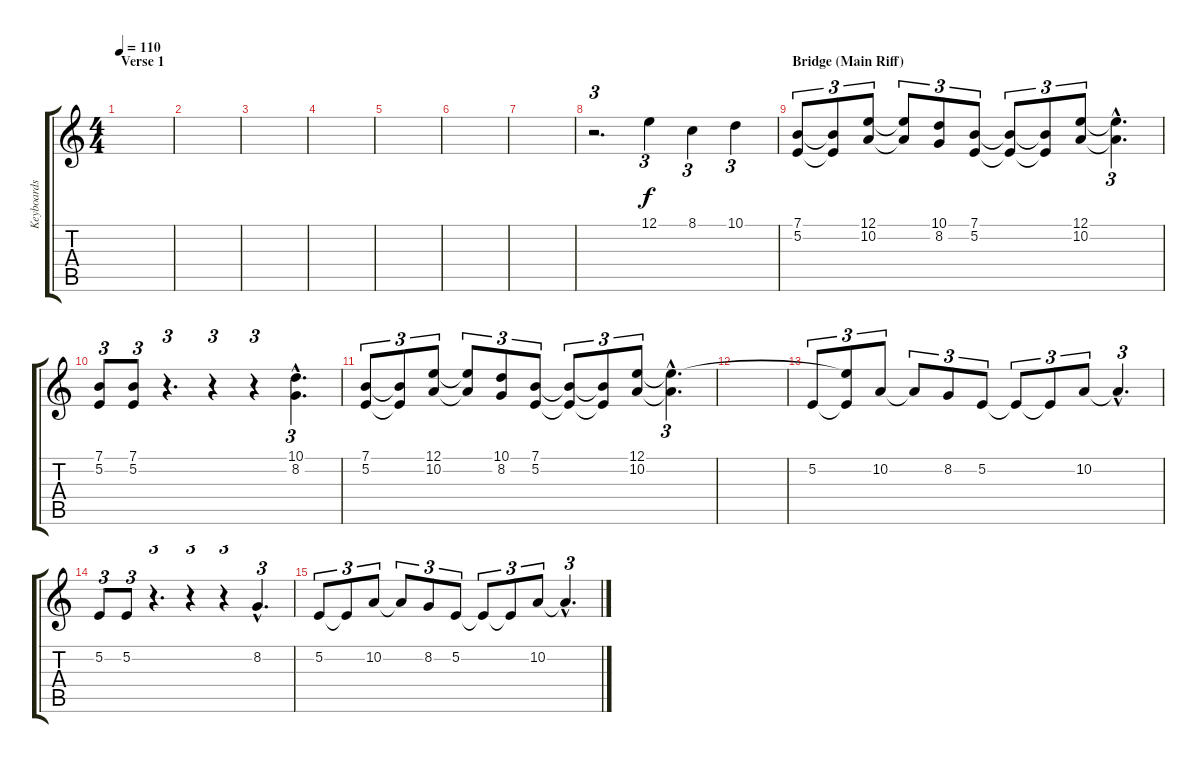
\track ("Keyboards" "Keyboards") {instrument stringensemble1}
\staff {score tabs}
\tuning (E4 B3 G3 D3 A2 E2) {hide}
\ts (4 4)
\section ("" "Verse 1")
\tempo 110
\clef g2
\ks c
|
|
|
|
|
|
|
r.2{d tu (3 2) instrument stringensemble1} 12.1.4{tu (3 2)} 8.1.4{tu (3 2)} 10.1.4{tu (3 2)} |
\section ("" "Bridge (Main Riff)")
(7.1 5.2).8{tu (3 2) instrument harpsichord} (7.1{t} 5.2{t}).8{tu (3 2)} (12.1 10.2).8{tu (3 2)} (12.1{t} 10.2{t}).8{tu (3 2)} (10.1 8.2).8{tu (3 2)} (7.1 5.2).8{tu (3 2)} (7.1{t} 5.2{t}).8{tu (3 2)} (7.1{t} 5.2{t}).8{tu (3 2)} (12.1 10.2).8{tu (3 2)} (12.1{hac t} 10.2{hac t}).4{d tu (3 2)} |
(7.1 5.2).8{tu (3 2)} (7.1 5.2).8{tu (3 2)} r.4{d tu (3 2)} r.4{tu (3 2)} r.4{tu (3 2)} (10.1{hac} 8.2{hac}).4{d tu (3 2)} |
(7.1 5.2).8{tu (3 2) instrument harpsichord} (7.1{t} 5.2{t}).8{tu (3 2)} (12.1 10.2).8{tu (3 2)} (12.1{t} 10.2{t}).8{tu (3 2)} (10.1 8.2).8{tu (3 2)} (7.1 5.2).8{tu (3 2)} (7.1{t} 5.2{t}).8{tu (3 2)} (7.1{t} 5.2{t}).8{tu (3 2)} (12.1 10.2).8{tu (3 2)} (12.1{hac t} 10.2{hac t}).4{d tu (3 2)} |
|
5.2.8{tu (3 2) instrument choiraahs} (12.1{t} 5.2{t}).8{tu (3 2)} 10.2.8{tu (3 2)} 10.2{t}.8{tu (3 2)} 8.2.8{tu (3 2)} 5.2.8{tu (3 2)} 5.2{t}.8{tu (3 2)} 5.2{t}.8{tu (3 2)} 10.2.8{tu (3 2)} 10.2{hac t}.4{d tu (3 2)} |
5.2.8{tu (3 2)} 5.2.8{tu (3 2)} r.4{d tu (3 2)} r.4{tu (3 2)} r.4{tu (3 2)} 8.2{hac}.4{d tu (3 2)} |
5.2.8{tu (3 2) instrument choiraahs} 5.2{t}.8{tu (3 2)} 10.2.8{tu (3 2)} 10.2{t}.8{tu (3 2)} 8.2.8{tu (3 2)} 5.2.8{tu (3 2)} 5.2{t}.8{tu (3 2)} 5.2{t}.8{tu (3 2)} 10.2.8{tu (3 2)} 10.2{hac t}.4{d tu (3 2)}
